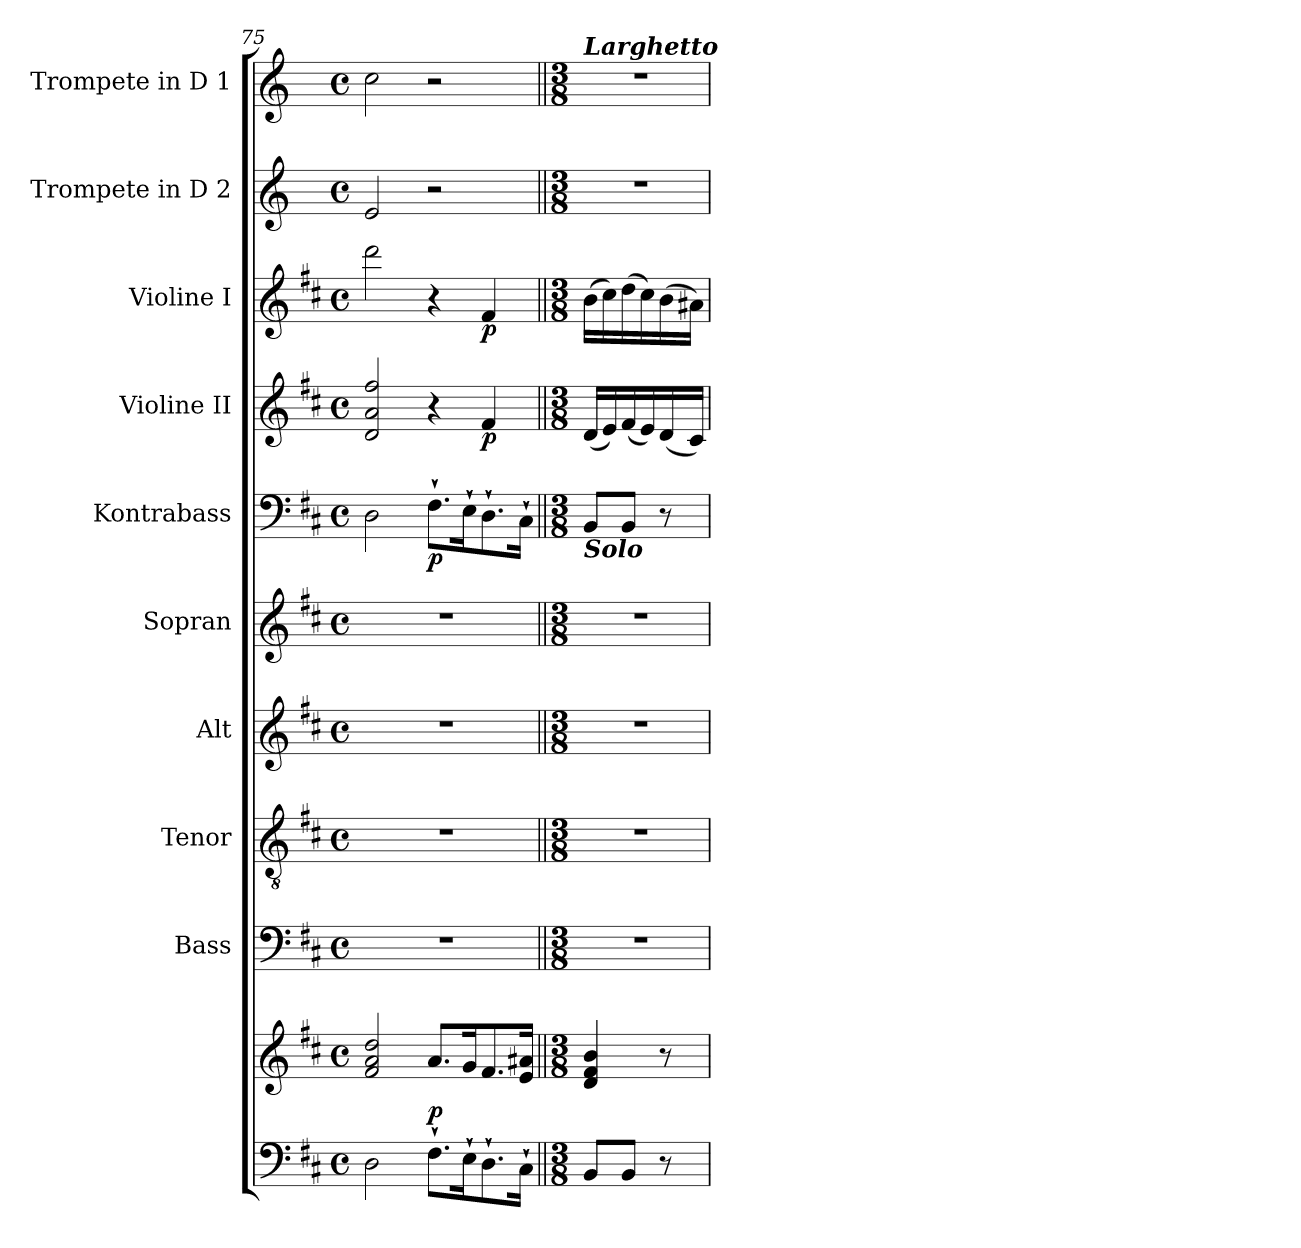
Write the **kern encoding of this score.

**kern	**kern	**dynam	**kern	**kern	**kern	**kern	**kern	**dynam	**kern	**dynam	**kern	**dynam	**kern	**kern
*part10	*part10	*part10	*part9	*part8	*part7	*part6	*part5	*part5	*part4	*part4	*part3	*part3	*part2	*part1
*staff11	*staff10	*staff10/11	*staff9	*staff8	*staff7	*staff6	*staff5	*staff5	*staff4	*staff4	*staff3	*staff3	*staff2	*staff1
*	*	*	*I"Bass	*I"Tenor	*I"Alt	*I"Sopran	*I"Kontrabass	*	*I"Violine II	*	*I"Violine I	*	*I"Trompete in D 2	*I"Trompete in D 1
*	*	*	*I'B.	*I'T.	*I'A.	*I'S.	*I'Kb.	*	*I'Vl. II	*	*I'Vl. I	*	*I'Trp. D 2	*I'Trp. D 1
!!LO:PB:g=z
*clefF4	*clefG2	*	*clefF4	*clefGv2	*clefG2	*clefG2	*clefF4	*	*clefG2	*	*clefG2	*	*clefG2	*clefG2
*	*	*	*	*	*	*	*ITrd7c12	*	*	*	*	*	*ITrd-1c-2	*ITrd-1c-2
*k[f#c#]	*k[f#c#]	*	*k[f#c#]	*k[f#c#]	*k[f#c#]	*k[f#c#]	*k[f#c#]	*	*k[f#c#]	*	*k[f#c#]	*	*k[f#c#]	*k[f#c#]
*D:	*D:	*	*D:	*D:	*D:	*D:	*D:	*	*D:	*	*D:	*	*D:	*D:
*M4/4	*M4/4	*	*M4/4	*M4/4	*M4/4	*M4/4	*M4/4	*	*M4/4	*	*M4/4	*	*M4/4	*M4/4
*met(c)	*met(c)	*	*met(c)	*met(c)	*met(c)	*met(c)	*met(c)	*	*met(c)	*	*met(c)	*	*met(c)	*met(c)
=75	=75	=75	=75	=75	=75	=75	=75	=75	=75	=75	=75	=75	=75	=75
2D\	2f#/ 2a/ 2dd/	.	1r	1r	1r	1r	2DD\	.	2d/ 2a/ 2ff#/	.	2ddd\	.	2f#/	2dd\
!	!	!LO:DY:a=2	!	!	!	!	!	!LO:DY:b	!	!	!	!	!	!
8.F#`>\L	8.a/L	p	.	.	.	.	8.FF#`>\L	p	4r	.	4r	.	2r	2r
16E`>\k	16g/k	.	.	.	.	.	16EE`>\k	.	.	.	.	.	.	.
!	!	!	!	!	!	!	!	!	!	!LO:DY:b	!	!LO:DY:b	!	!
8.D`>\	8.f#/	.	.	.	.	.	8.DD`>\	.	4f#/	p	4f#/	p	.	.
16C#`>\Jk	16e/ 16a#X/Jk	.	.	.	.	.	16CC#`>\Jk	.	.	.	.	.	.	.
=76||	=76||	=76||	=76||	=76||	=76||	=76||	=76||	=76||	=76||	=76||	=76||	=76||	=76||	=76||
*M3/8	*M3/8	*	*M3/8	*M3/8	*M3/8	*M3/8	*M3/8	*	*M3/8	*	*M3/8	*	*M3/8	*M3/8
!	!	!	!	!	!	!	!	!	!	!	!	!	!	!LO:TX:a:Bi:t=Larghetto
!	!	!	!	!	!	!	!LO:TX:b:Bi:t=Solo	!	!	!	!	!	!	!
8BB/L	4d/ 4f#/ 4b/	.	4.r	4.r	4.r	4.r	8BBB/L	.	(<16d/LL	.	(>16b\LL	.	4.r	4.r
.	.	.	.	.	.	.	.	.	16e/)	.	16cc#\)	.	.	.
8BB/J	.	.	.	.	.	.	8BBB/J	.	(<16f#/	.	(>16dd\	.	.	.
.	.	.	.	.	.	.	.	.	16e/)	.	16cc#\)	.	.	.
8r	8r	.	.	.	.	.	8r	.	(<16d/	.	(>16b\	.	.	.
.	.	.	.	.	.	.	.	.	16c#/JJ)	.	16a#X\JJ)	.	.	.
=	=	=	=	=	=	=	=	=	=	=	=	=	=	=
*-	*-	*-	*-	*-	*-	*-	*-	*-	*-	*-	*-	*-	*-	*-
